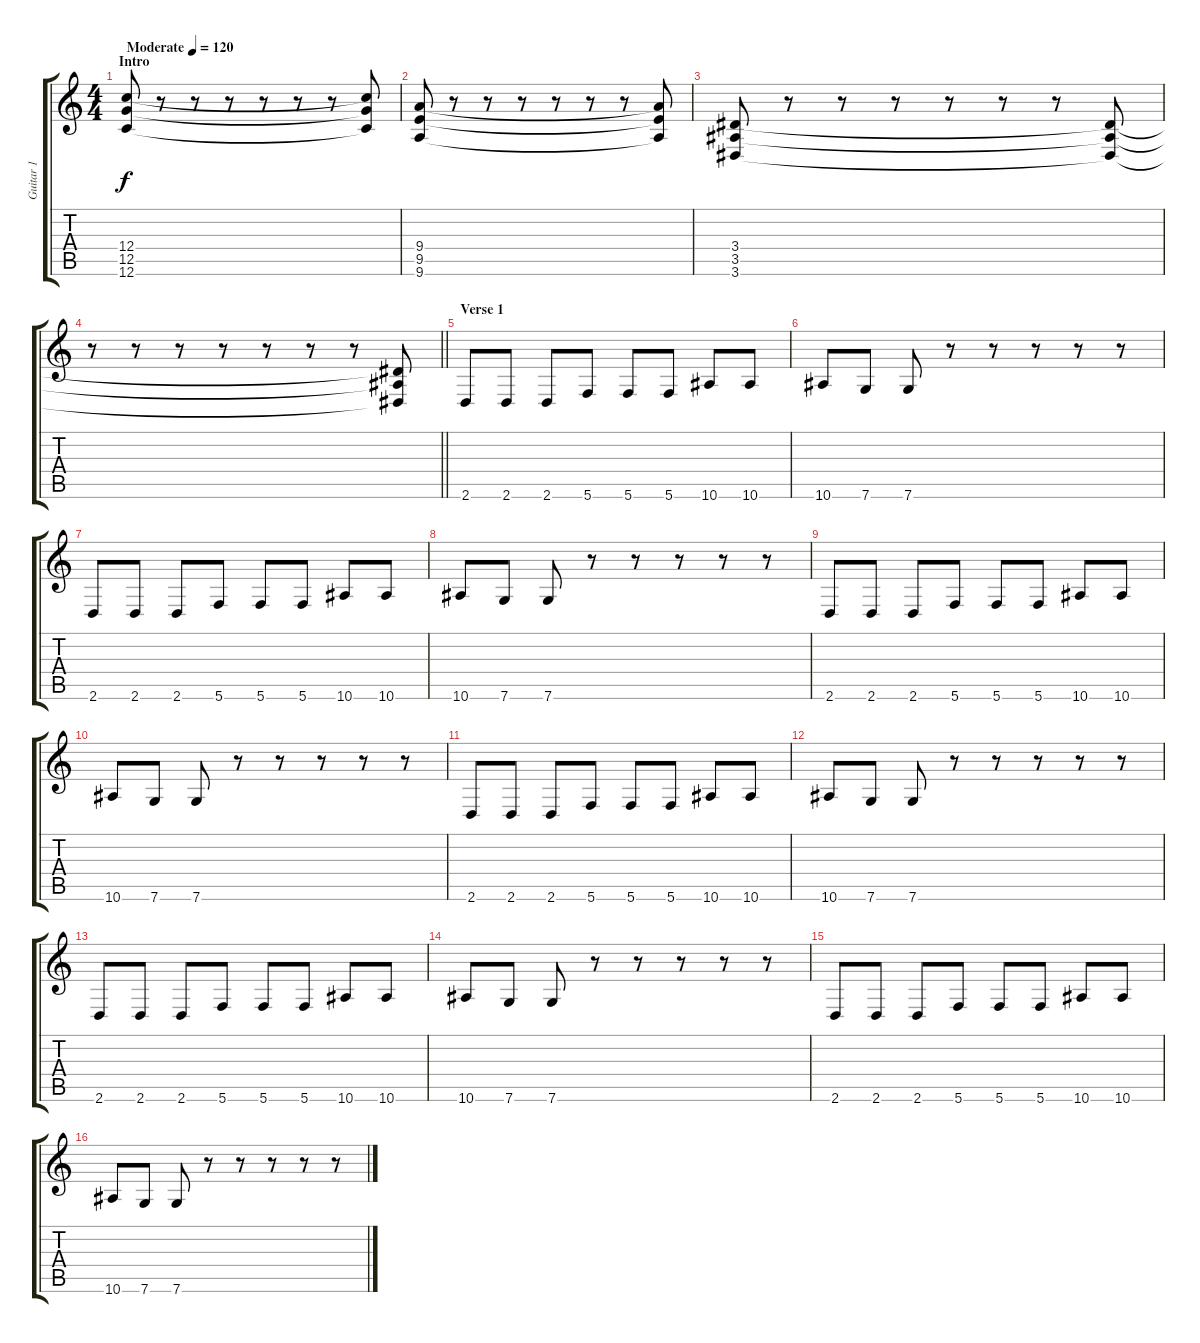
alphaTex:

\track ("Guitar 1" "Guitar 1") {instrument distortionguitar}
\staff {score tabs}
\tuning (D4 A3 F3 C3 G2 C2) {hide}
\ts (4 4)
\section ("" "Intro")
\tempo (120 "Moderate")
\tempo 147
\tempo (120 "Moderate")
\clef g2
\ks c
(12.4 12.5 12.6).8{dy f instrument distortionguitar} r.8 r.8 r.8 r.8 r.8 r.8 (12.4{t} 12.5{t} 12.6{t}).8 |
(9.4 9.5 9.6).8 r.8 r.8 r.8 r.8 r.8 r.8 (9.4{t} 9.5{t} 9.6{t}).8 |
(3.4 3.5 3.6).8 r.8 r.8 r.8 r.8 r.8 r.8 (3.4{t} 3.5{t} 3.6{t}).8 |
\barLineRight lightlight
r.8 r.8 r.8 r.8 r.8 r.8 r.8 (3.4{t} 3.5{t} 3.6{t}).8 |
\section ("" "Verse 1")
2.6.8 2.6.8 2.6.8 5.6.8 5.6.8 5.6.8 10.6.8 10.6.8 |
10.6.8 7.6.8 7.6.8 r.8 r.8 r.8 r.8 r.8 |
2.6.8 2.6.8 2.6.8 5.6.8 5.6.8 5.6.8 10.6.8 10.6.8 |
10.6.8 7.6.8 7.6.8 r.8 r.8 r.8 r.8 r.8 |
2.6.8 2.6.8 2.6.8 5.6.8 5.6.8 5.6.8 10.6.8 10.6.8 |
10.6.8 7.6.8 7.6.8 r.8 r.8 r.8 r.8 r.8 |
2.6.8 2.6.8 2.6.8 5.6.8 5.6.8 5.6.8 10.6.8 10.6.8 |
10.6.8 7.6.8 7.6.8 r.8 r.8 r.8 r.8 r.8 |
2.6.8 2.6.8 2.6.8 5.6.8 5.6.8 5.6.8 10.6.8 10.6.8 |
10.6.8 7.6.8 7.6.8 r.8 r.8 r.8 r.8 r.8 |
2.6.8 2.6.8 2.6.8 5.6.8 5.6.8 5.6.8 10.6.8 10.6.8 |
10.6.8 7.6.8 7.6.8 r.8 r.8 r.8 r.8 r.8
